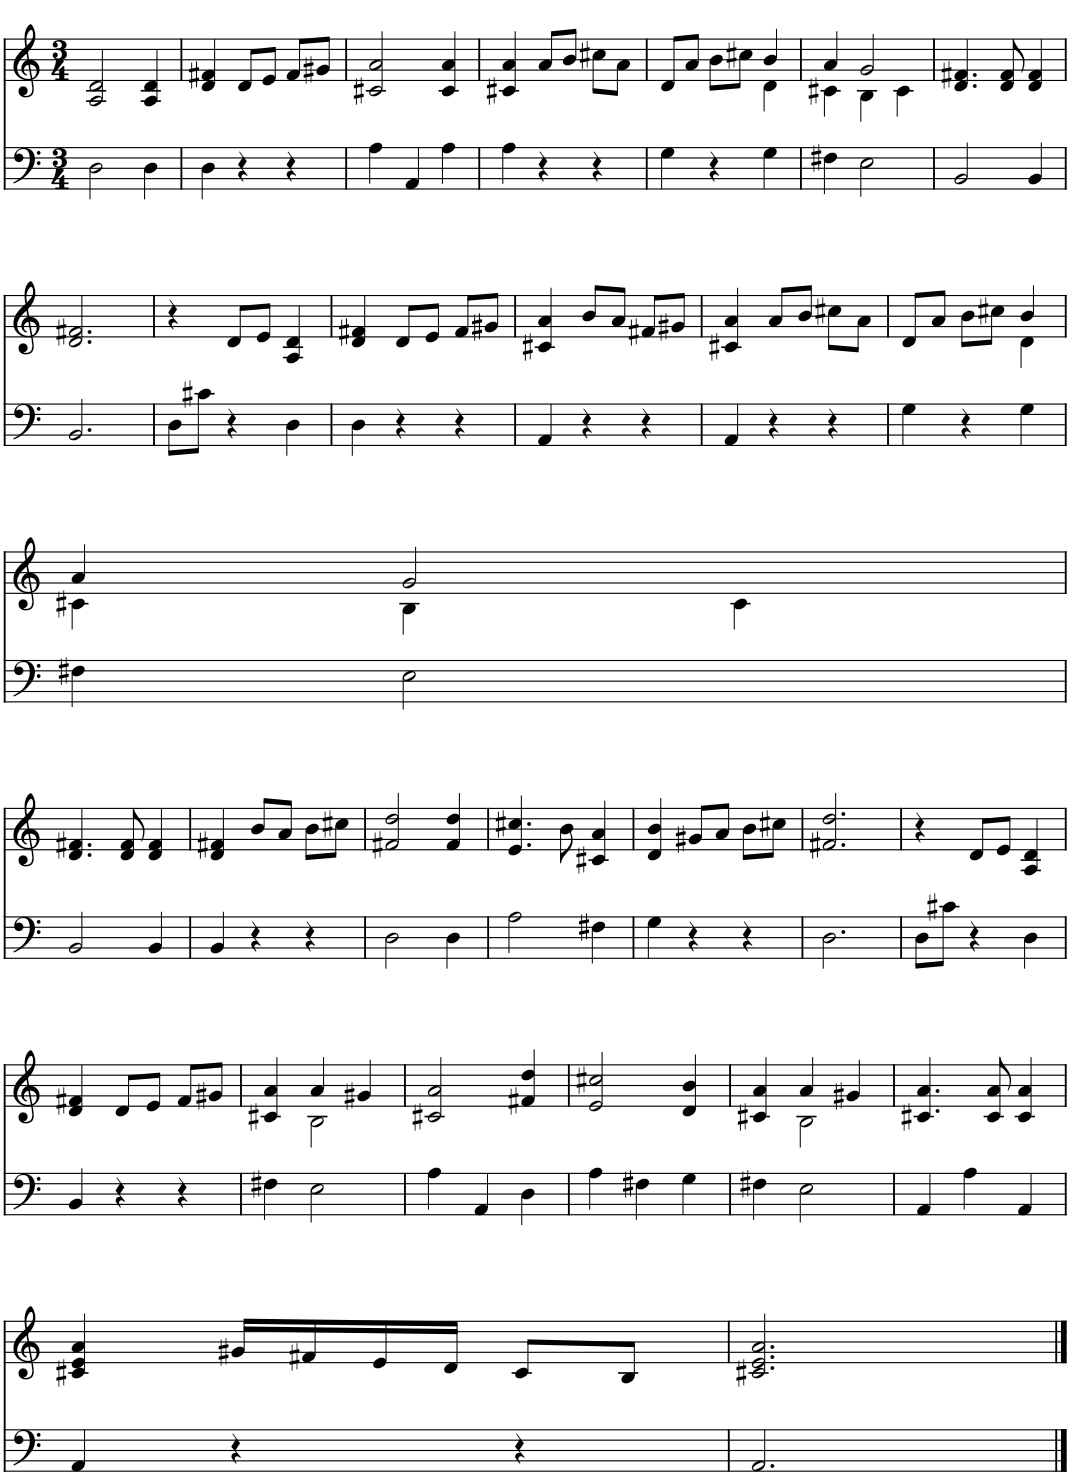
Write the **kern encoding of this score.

**kern	**kern
*part1	*part1
*staff2	*staff1
*I"Laute	*
*clefF4	*clefG2
*k[]	*k[]
*M3/4	*M3/4
=1	=1
2D\	2A/ 2d/
4D\	4A/ 4d/
=2	=2
4D\	4d/ 4f#X/
4r	8d/L
.	8e/J
4r	8f#/L
.	8g#X/J
=3	=3
4A\	2c#X/ 2a/
4AA/	.
4A\	4c#/ 4a/
=4	=4
4A\	4c#X/ 4a/
4r	8a/L
.	8b/J
4r	8cc#X\L
.	8a\J
=5	=5
*	*^
4G\	8d/L	2ryy
.	8a/J	.
4r	8b\L	.
.	8cc#X\J	.
4G\	4b/	4d\
=6	=6	=6
4F#X\	4a/	4c#X\
2E\	2g/	4B\
.	.	4c#\
*	*v	*v
=7	=7
2BB/	4.d/ 4.f#X/
.	8d/ 8f#/
4BB/	4d/ 4f#/
!!LO:LB:g=z
=8	=8
2.BB/	2.d/ 2.f#X/
=9	=9
8D\L	4r
8c#X\J	.
4r	8d/L
.	8e/J
4D\	4A/ 4d/
=10	=10
4D\	4d/ 4f#X/
4r	8d/L
.	8e/J
4r	8f#/L
.	8g#X/J
=11	=11
4AA/	4c#X/ 4a/
4r	8b/L
.	8a/J
4r	8f#X/L
.	8g#X/J
=12	=12
4AA/	4c#X/ 4a/
4r	8a/L
.	8b/J
4r	8cc#X\L
.	8a\J
=13	=13
*	*^
4G\	8d/L	2ryy
.	8a/J	.
4r	8b\L	.
.	8cc#X\J	.
4G\	4b/	4d\
!!LO:LB:g=z	!!
=14	=14	=14
4F#X\	4a/	4c#X\
2E\	2g/	4B\
.	.	4c#\
*	*v	*v
!!LO:LB:g=z
=15	=15
2BB/	4.d/ 4.f#X/
.	8d/ 8f#/
4BB/	4d/ 4f#/
=16	=16
4BB/	4d/ 4f#X/
4r	8b/L
.	8a/J
4r	8b\L
.	8cc#X\J
=17	=17
2D\	2f#X/ 2dd/
4D\	4f#/ 4dd/
=18	=18
2A\	4.e/ 4.cc#X/
.	8b\
4F#X\	4c#X/ 4a/
=19	=19
4G\	4d/ 4b/
4r	8g#X/L
.	8a/J
4r	8b\L
.	8cc#X\J
=20	=20
2.D\	2.f#X/ 2.dd/
=21	=21
8D\L	4r
8c#X\J	.
4r	8d/L
.	8e/J
4D\	4A/ 4d/
!!LO:LB:g=z
=22	=22
4BB/	4d/ 4f#X/
4r	8d/L
.	8e/J
4r	8f#/L
.	8g#X/J
=23	=23
*	*^
4F#X\	4c#X/ 4a/	4ryy
2E\	4a/	2B\
.	4g#X/	.
*	*v	*v
=24	=24
4A\	2c#X/ 2a/
4AA/	.
4D\	4f#X/ 4dd/
=25	=25
4A\	2e/ 2cc#X/
4F#X\	.
4G\	4d/ 4b/
=26	=26
*	*^
4F#X\	4c#X/ 4a/	4ryy
2E\	4a/	2B\
.	4g#X/	.
*	*v	*v
=27	=27
4AA/	4.c#X/ 4.a/
4A\	.
.	8c#/ 8a/
4AA/	4c#/ 4a/
!!LO:LB:g=z
=28	=28
4AA/	4c#X/ 4e/ 4a/
4r	16g#X/LL
.	16f#X/
.	16e/
.	16d/JJ
4r	8c#/L
.	8B/J
=29	=29
2.AA/	2.c#X/ 2.e/ 2.a/
==	==
*-	*-
